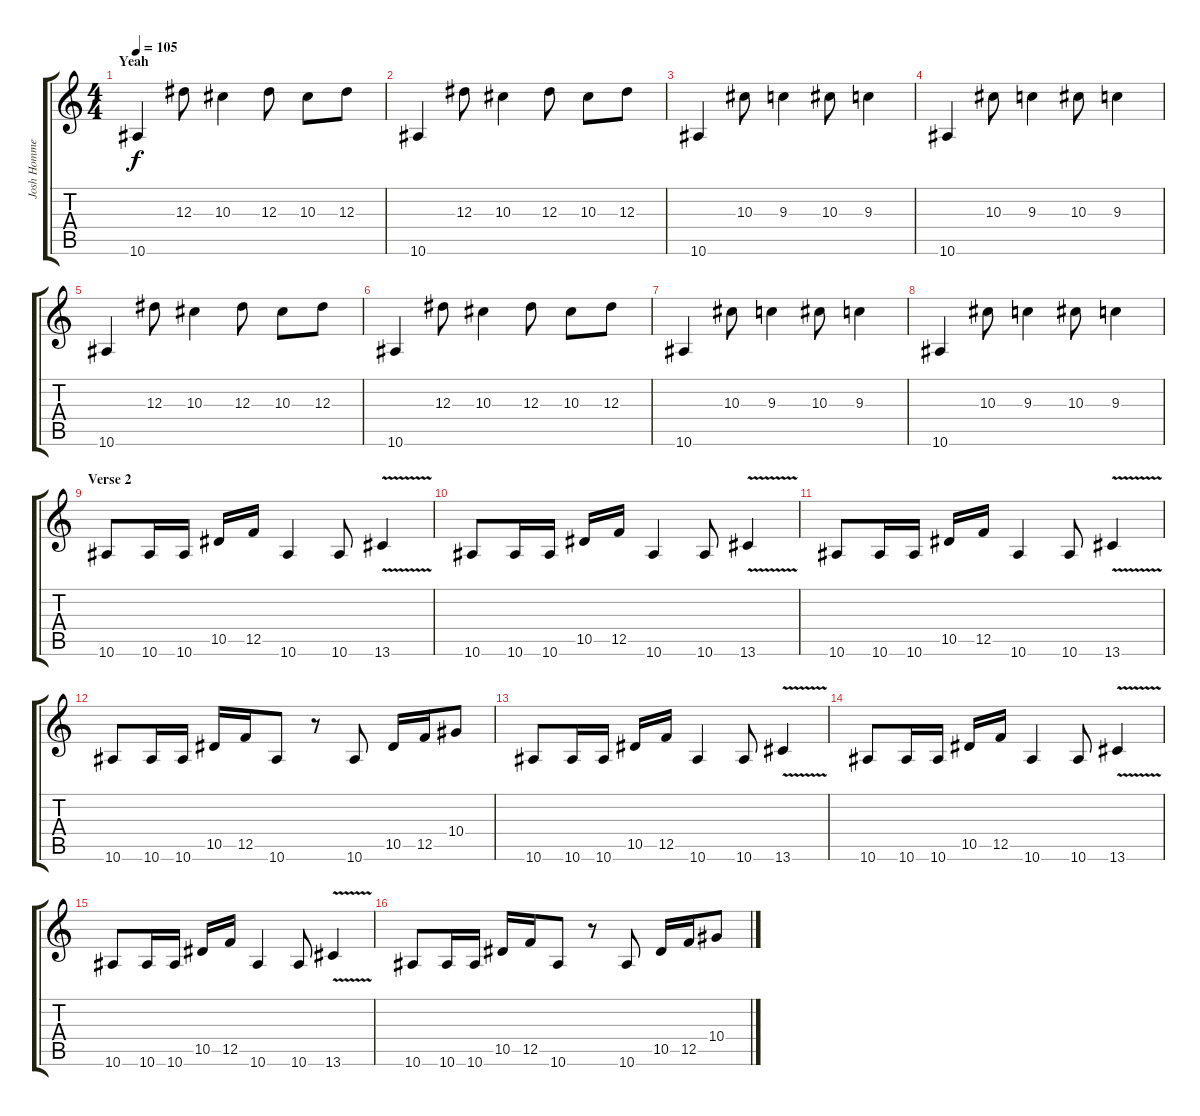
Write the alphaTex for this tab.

\track ("Josh Homme - Guitar" "Josh Homme") {instrument distortionguitar}
\staff {score tabs}
\tuning (C4 G3 Eb3 Bb2 F2 C2) {hide}
\ts (4 4)
\section ("" "Yeah")
\tempo 105
\clef g2
\ks c
10.6.4{dy f} 12.3.8 10.3.4 12.3.8 10.3.8 12.3.8 |
10.6.4 12.3.8 10.3.4 12.3.8 10.3.8 12.3.8 |
10.6.4 10.3.8 9.3.4 10.3.8 9.3.4 |
10.6.4 10.3.8 9.3.4 10.3.8 9.3.4 |
10.6.4 12.3.8 10.3.4 12.3.8 10.3.8 12.3.8 |
10.6.4 12.3.8 10.3.4 12.3.8 10.3.8 12.3.8 |
10.6.4 10.3.8 9.3.4 10.3.8 9.3.4 |
10.6.4 10.3.8 9.3.4 10.3.8 9.3.4 |
\section ("" "Verse 2")
10.6.8 10.6.16 10.6.16 10.5.16 12.5.16 10.6.4 10.6.8 13.6{v}.4 |
10.6.8 10.6.16 10.6.16 10.5.16 12.5.16 10.6.4 10.6.8 13.6{v}.4 |
10.6.8 10.6.16 10.6.16 10.5.16 12.5.16 10.6.4 10.6.8 13.6{v}.4 |
10.6.8 10.6.16 10.6.16 10.5.16 12.5.16 10.6.8 r.8 10.6.8 10.5.16 12.5.16 10.4.8 |
10.6.8 10.6.16 10.6.16 10.5.16 12.5.16 10.6.4 10.6.8 13.6{v}.4 |
10.6.8 10.6.16 10.6.16 10.5.16 12.5.16 10.6.4 10.6.8 13.6{v}.4 |
10.6.8 10.6.16 10.6.16 10.5.16 12.5.16 10.6.4 10.6.8 13.6{v}.4 |
10.6.8 10.6.16 10.6.16 10.5.16 12.5.16 10.6.8 r.8 10.6.8 10.5.16 12.5.16 10.4.8
